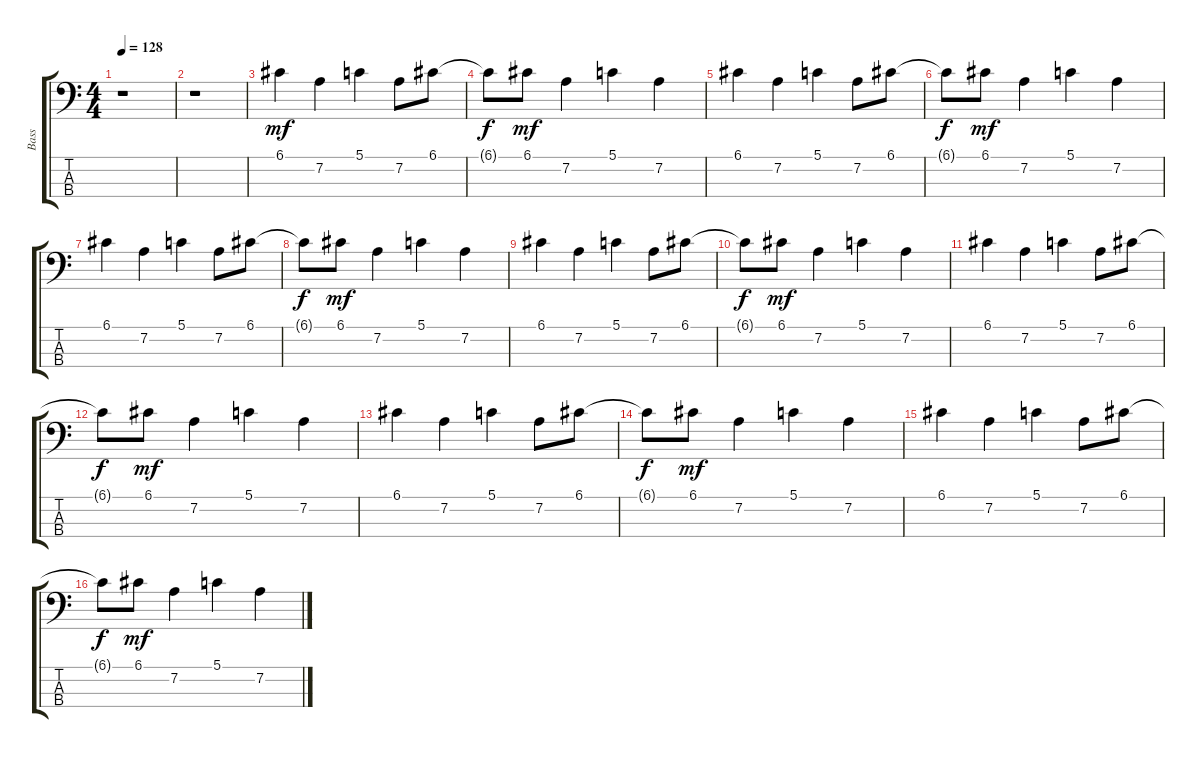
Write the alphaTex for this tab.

\track ("Bass" "Bass") {instrument electricguitarjazz}
\staff {score tabs}
\tuning (G2 D2 A1 E1) {hide}
\ts (4 4)
\tempo 128
\clef f4
\ks c
r.1{dy mf instrument electricguitarjazz} |
r.1 |
6.1.4 7.2.4 5.1.4 7.2.8 6.1.8 |
6.1{t}.8{dy f} 6.1.8{dy mf} 7.2.4 5.1.4 7.2.4 |
6.1.4 7.2.4 5.1.4 7.2.8 6.1.8 |
6.1{t}.8{dy f} 6.1.8{dy mf} 7.2.4 5.1.4 7.2.4 |
6.1.4 7.2.4 5.1.4 7.2.8 6.1.8 |
6.1{t}.8{dy f} 6.1.8{dy mf} 7.2.4 5.1.4 7.2.4 |
6.1.4 7.2.4 5.1.4 7.2.8 6.1.8 |
6.1{t}.8{dy f} 6.1.8{dy mf} 7.2.4 5.1.4 7.2.4 |
6.1.4 7.2.4 5.1.4 7.2.8 6.1.8 |
6.1{t}.8{dy f} 6.1.8{dy mf} 7.2.4 5.1.4 7.2.4 |
6.1.4 7.2.4 5.1.4 7.2.8 6.1.8 |
6.1{t}.8{dy f} 6.1.8{dy mf} 7.2.4 5.1.4 7.2.4 |
6.1.4 7.2.4 5.1.4 7.2.8 6.1.8 |
6.1{t}.8{dy f} 6.1.8{dy mf} 7.2.4 5.1.4 7.2.4
